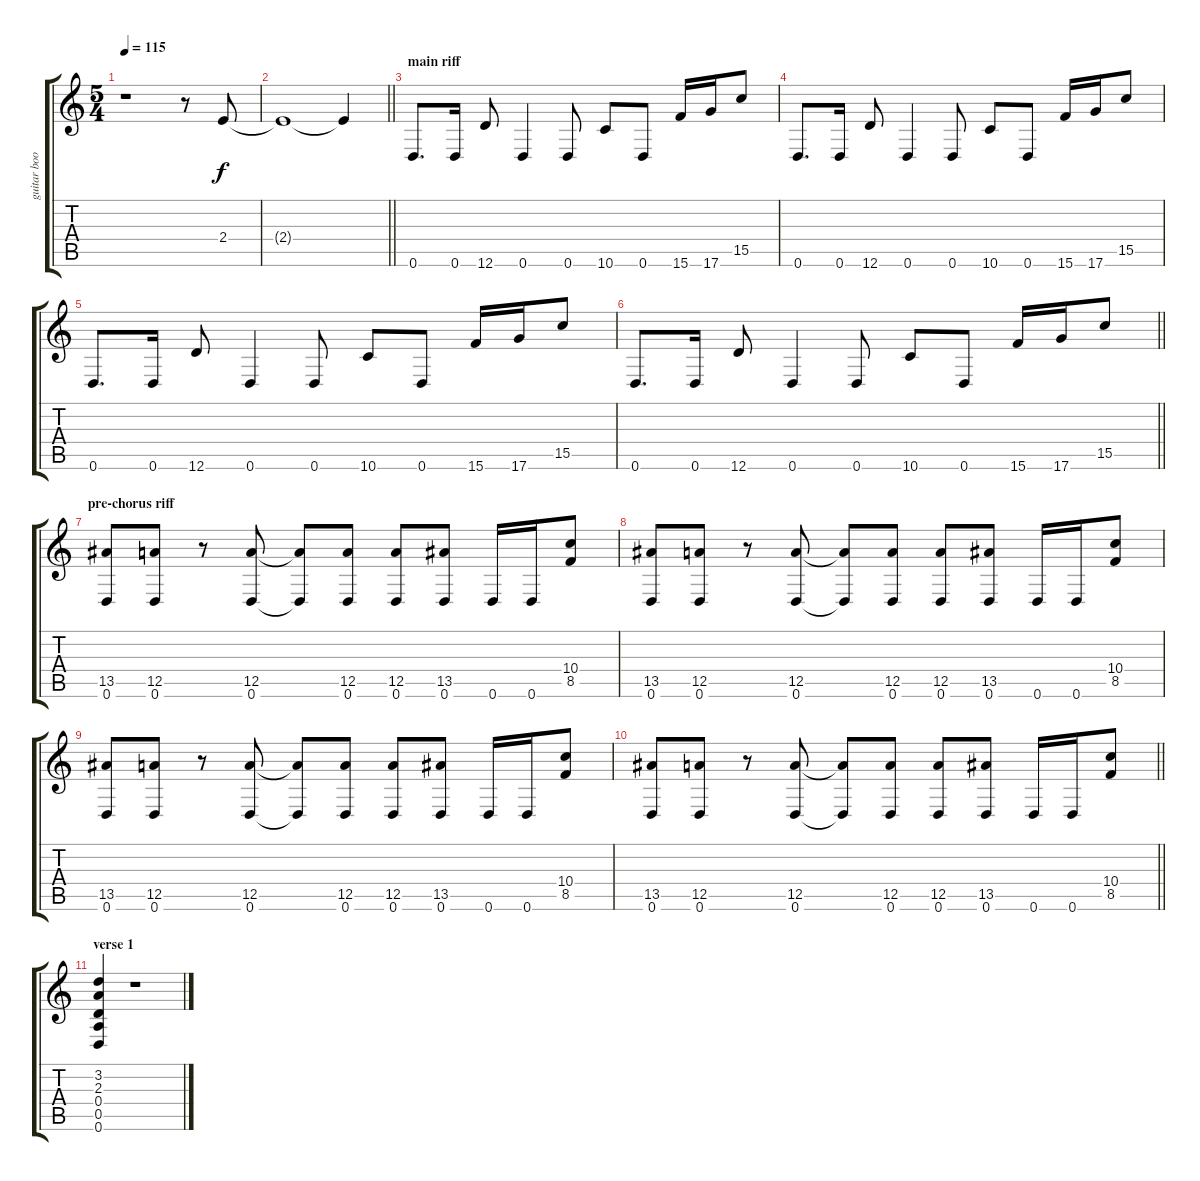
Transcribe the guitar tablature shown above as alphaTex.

\track ("guitar boost" "guitar boo") {instrument distortionguitar}
\staff {score tabs}
\tuning (E4 B3 G3 D3 A2 D2) {hide}
\ts (5 4)
\tempo 115
\clef g2
\ks c
r.1{dy f} r.8 2.4.8 |
\barLineRight lightlight
2.4{t}.1 2.4{t}.4 |
\section ("" "main riff")
0.6.8{d volume 16} 0.6.16 12.6.8 0.6.4 0.6.8 10.6.8 0.6.8 15.6.16 17.6.16 15.5.8 |
0.6.8{d} 0.6.16 12.6.8 0.6.4 0.6.8 10.6.8 0.6.8 15.6.16 17.6.16 15.5.8 |
0.6.8{d} 0.6.16 12.6.8 0.6.4 0.6.8 10.6.8 0.6.8 15.6.16 17.6.16 15.5.8 |
\barLineRight lightlight
0.6.8{d} 0.6.16 12.6.8 0.6.4 0.6.8 10.6.8 0.6.8 15.6.16 17.6.16 15.5.8 |
\section ("" "pre-chorus riff")
(13.5 0.6).8 (12.5 0.6).8 r.8 (12.5 0.6).8 (12.5{t} 0.6{t}).8 (12.5 0.6).8 (12.5 0.6).8 (13.5 0.6).8 0.6.16 0.6.16 (10.4 8.5).8 |
(13.5 0.6).8 (12.5 0.6).8 r.8 (12.5 0.6).8 (12.5{t} 0.6{t}).8 (12.5 0.6).8 (12.5 0.6).8 (13.5 0.6).8 0.6.16 0.6.16 (10.4 8.5).8 |
(13.5 0.6).8 (12.5 0.6).8 r.8 (12.5 0.6).8 (12.5{t} 0.6{t}).8 (12.5 0.6).8 (12.5 0.6).8 (13.5 0.6).8 0.6.16 0.6.16 (10.4 8.5).8 |
\barLineRight lightlight
(13.5 0.6).8 (12.5 0.6).8 r.8 (12.5 0.6).8 (12.5{t} 0.6{t}).8 (12.5 0.6).8 (12.5 0.6).8 (13.5 0.6).8 0.6.16 0.6.16 (10.4 8.5).8 |
\section ("" "verse 1")
(3.2 2.3 0.4 0.5 0.6).4 r.1
